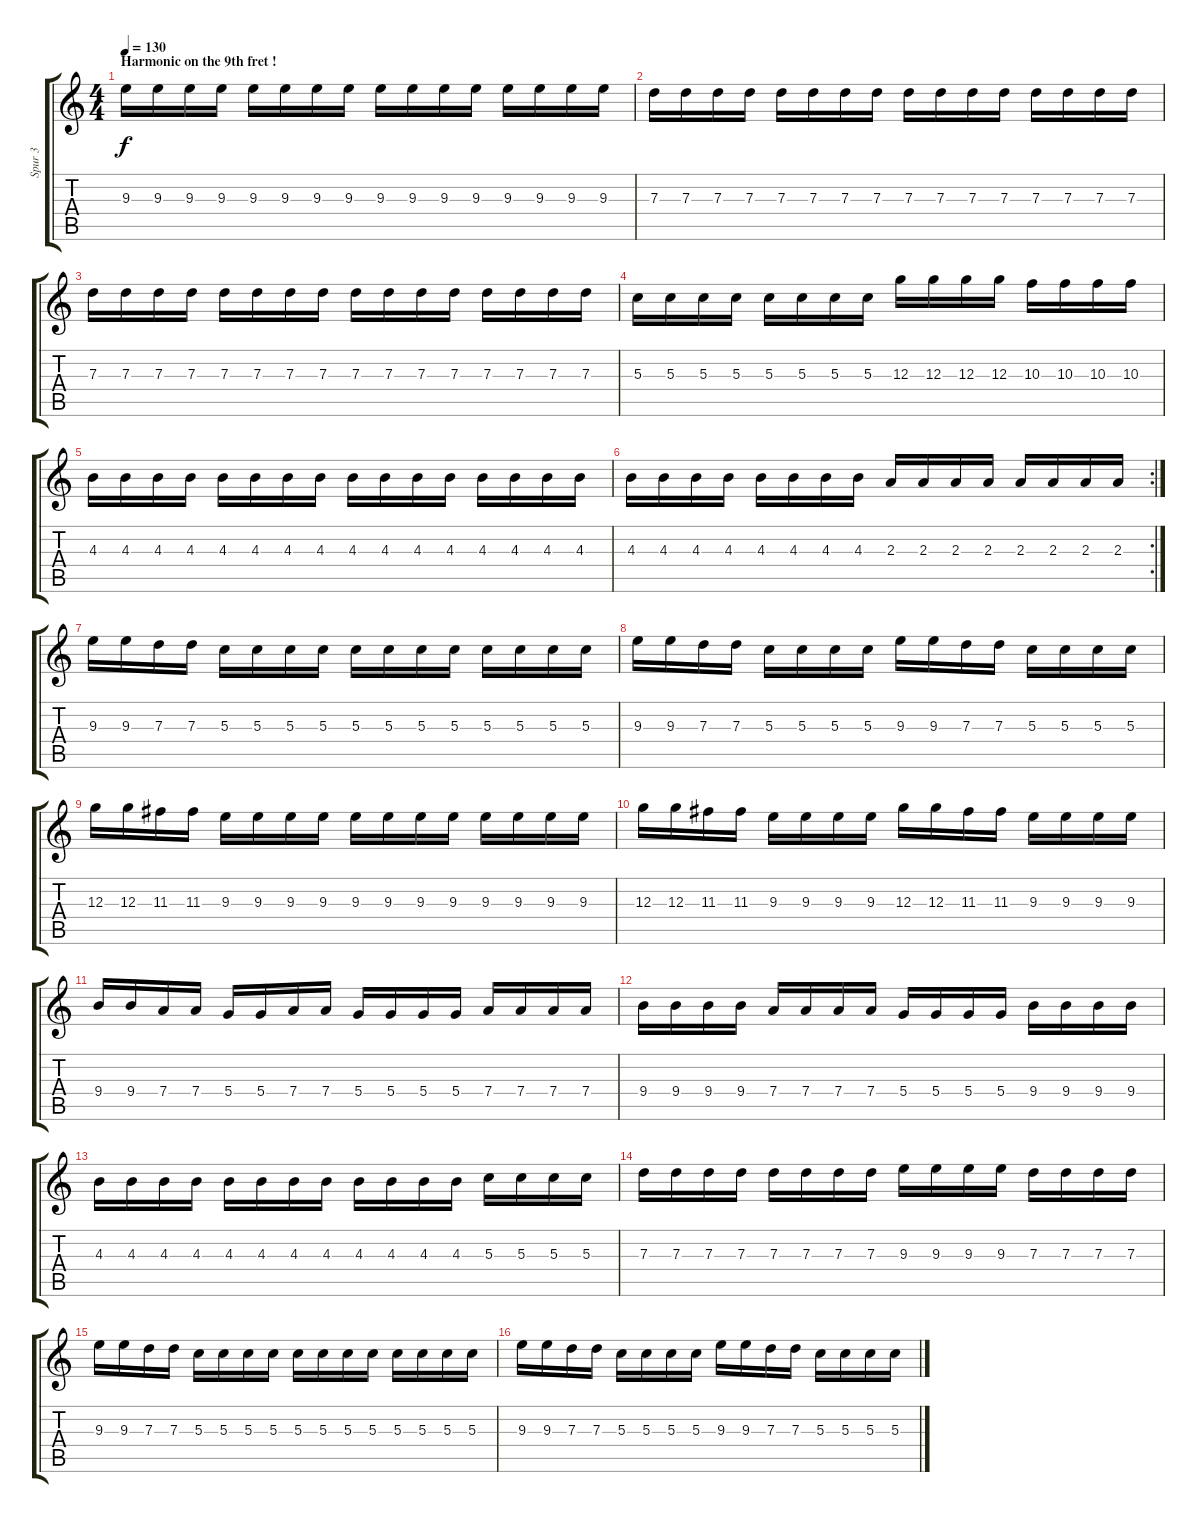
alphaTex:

\track ("Spur 3" "Spur 3") {instrument distortionguitar}
\staff {score tabs}
\tuning (E4 B3 G3 D3 A2 E2) {hide}
\ts (4 4)
\section ("" "Harmonic on the 9th fret !")
\tempo 130
\clef g2
\ks c
9.3.16{dy f} 9.3.16 9.3.16 9.3.16 9.3.16 9.3.16 9.3.16 9.3.16 9.3.16 9.3.16 9.3.16 9.3.16 9.3.16 9.3.16 9.3.16 9.3.16 |
7.3.16 7.3.16 7.3.16 7.3.16 7.3.16 7.3.16 7.3.16 7.3.16 7.3.16 7.3.16 7.3.16 7.3.16 7.3.16 7.3.16 7.3.16 7.3.16 |
7.3.16 7.3.16 7.3.16 7.3.16 7.3.16 7.3.16 7.3.16 7.3.16 7.3.16 7.3.16 7.3.16 7.3.16 7.3.16 7.3.16 7.3.16 7.3.16 |
5.3.16 5.3.16 5.3.16 5.3.16 5.3.16 5.3.16 5.3.16 5.3.16 12.3.16 12.3.16 12.3.16 12.3.16 10.3.16 10.3.16 10.3.16 10.3.16 |
4.3.16 4.3.16 4.3.16 4.3.16 4.3.16 4.3.16 4.3.16 4.3.16 4.3.16 4.3.16 4.3.16 4.3.16 4.3.16 4.3.16 4.3.16 4.3.16 |
\rc 2
4.3.16 4.3.16 4.3.16 4.3.16 4.3.16 4.3.16 4.3.16 4.3.16 2.3.16 2.3.16 2.3.16 2.3.16 2.3.16 2.3.16 2.3.16 2.3.16 |
9.3.16 9.3.16 7.3.16 7.3.16 5.3.16 5.3.16 5.3.16 5.3.16 5.3.16 5.3.16 5.3.16 5.3.16 5.3.16 5.3.16 5.3.16 5.3.16 |
9.3.16 9.3.16 7.3.16 7.3.16 5.3.16 5.3.16 5.3.16 5.3.16 9.3.16 9.3.16 7.3.16 7.3.16 5.3.16 5.3.16 5.3.16 5.3.16 |
12.3.16 12.3.16 11.3.16 11.3.16 9.3.16 9.3.16 9.3.16 9.3.16 9.3.16 9.3.16 9.3.16 9.3.16 9.3.16 9.3.16 9.3.16 9.3.16 |
12.3.16 12.3.16 11.3.16 11.3.16 9.3.16 9.3.16 9.3.16 9.3.16 12.3.16 12.3.16 11.3.16 11.3.16 9.3.16 9.3.16 9.3.16 9.3.16 |
9.4.16 9.4.16 7.4.16 7.4.16 5.4.16 5.4.16 7.4.16 7.4.16 5.4.16 5.4.16 5.4.16 5.4.16 7.4.16 7.4.16 7.4.16 7.4.16 |
9.4.16 9.4.16 9.4.16 9.4.16 7.4.16 7.4.16 7.4.16 7.4.16 5.4.16 5.4.16 5.4.16 5.4.16 9.4.16 9.4.16 9.4.16 9.4.16 |
4.3.16 4.3.16 4.3.16 4.3.16 4.3.16 4.3.16 4.3.16 4.3.16 4.3.16 4.3.16 4.3.16 4.3.16 5.3.16 5.3.16 5.3.16 5.3.16 |
7.3.16 7.3.16 7.3.16 7.3.16 7.3.16 7.3.16 7.3.16 7.3.16 9.3.16 9.3.16 9.3.16 9.3.16 7.3.16 7.3.16 7.3.16 7.3.16 |
9.3.16 9.3.16 7.3.16 7.3.16 5.3.16 5.3.16 5.3.16 5.3.16 5.3.16 5.3.16 5.3.16 5.3.16 5.3.16 5.3.16 5.3.16 5.3.16 |
9.3.16 9.3.16 7.3.16 7.3.16 5.3.16 5.3.16 5.3.16 5.3.16 9.3.16 9.3.16 7.3.16 7.3.16 5.3.16 5.3.16 5.3.16 5.3.16
